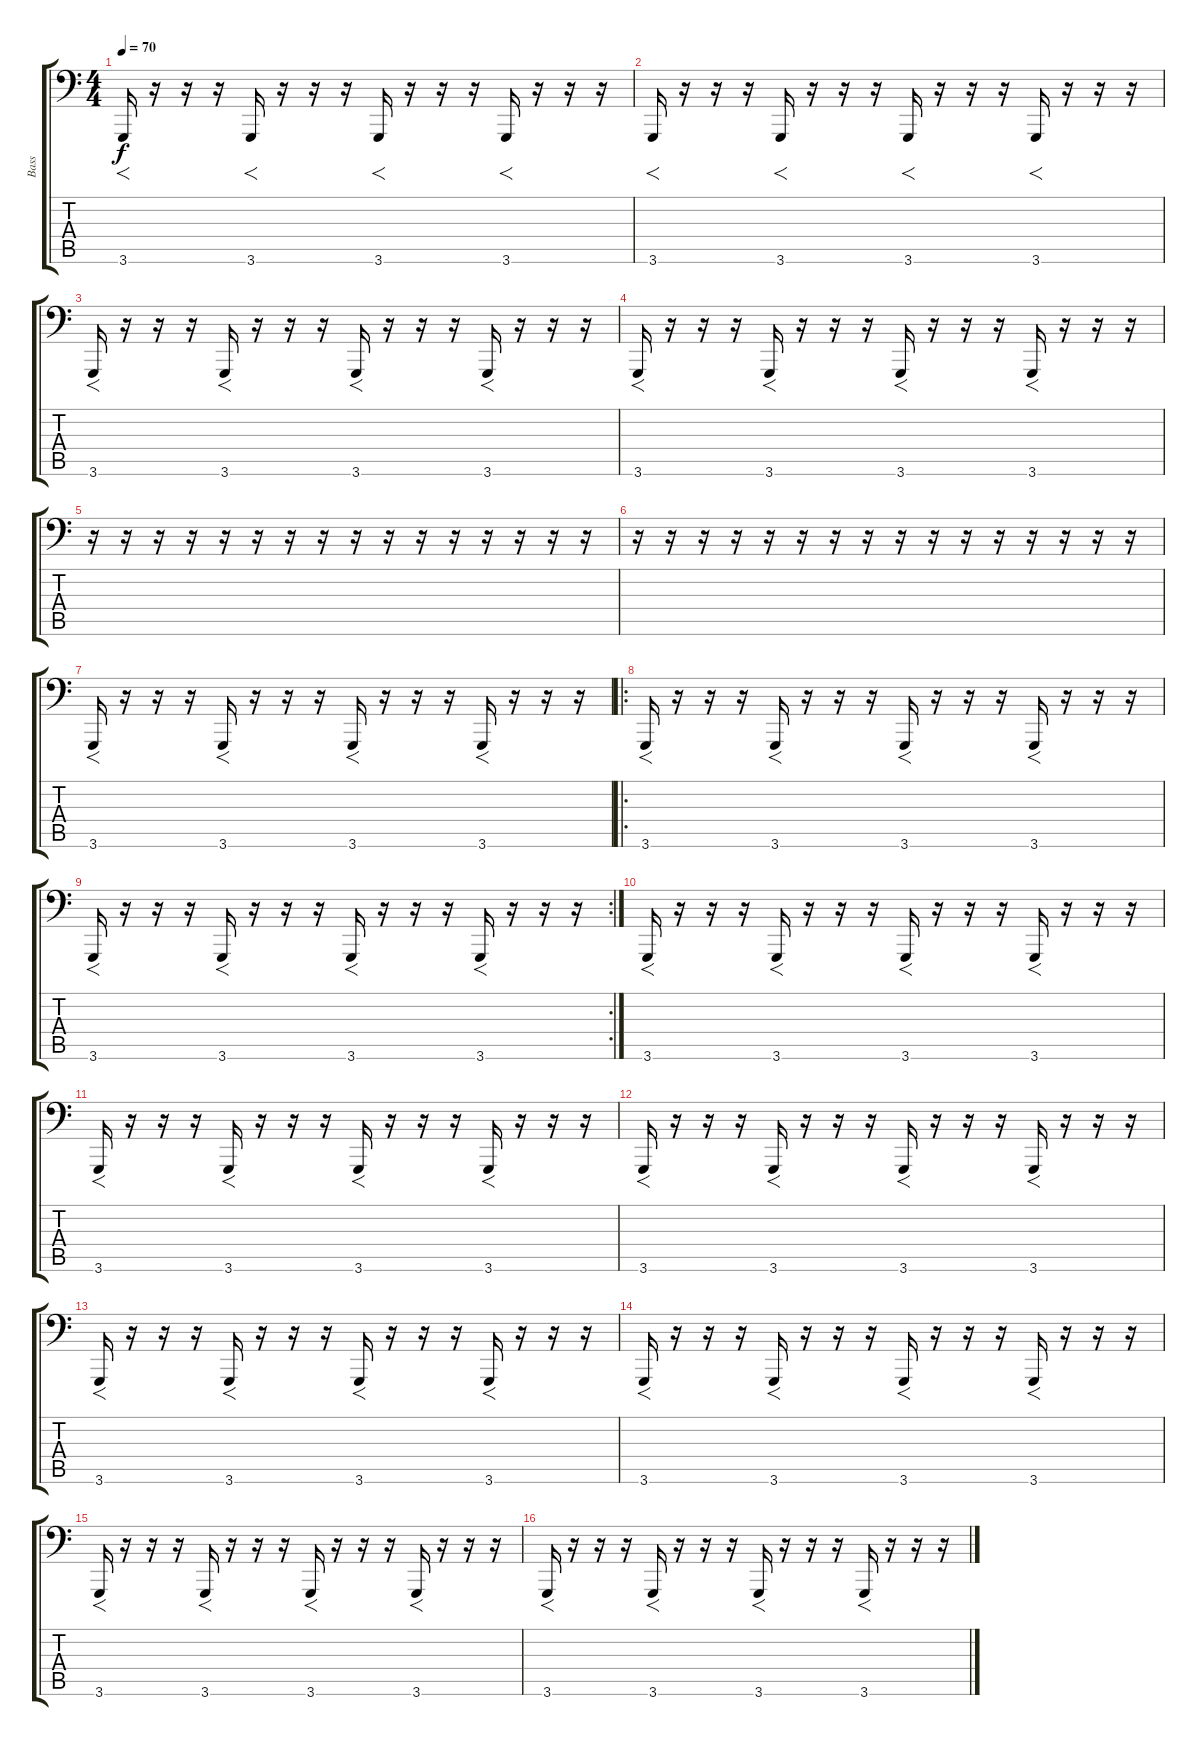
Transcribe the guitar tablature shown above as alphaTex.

\track ("Bass" "Bass") {instrument lead2sawtooth}
\staff {score tabs}
\tuning (E3 B2 G2 D2 A1 E1) {hide}
\ts (4 4)
\tempo 70
\clef f4
\ks c
3.6.16{f dy f} r.16 r.16 r.16 3.6.16{f} r.16 r.16 r.16 3.6.16{f} r.16 r.16 r.16 3.6.16{f} r.16 r.16 r.16 |
3.6.16{f} r.16 r.16 r.16 3.6.16{f} r.16 r.16 r.16 3.6.16{f} r.16 r.16 r.16 3.6.16{f} r.16 r.16 r.16 |
3.6.16{f} r.16 r.16 r.16 3.6.16{f} r.16 r.16 r.16 3.6.16{f} r.16 r.16 r.16 3.6.16{f} r.16 r.16 r.16 |
3.6.16{f volume 0} r.16 r.16 r.16 3.6.16{f} r.16 r.16 r.16 3.6.16{f} r.16 r.16 r.16 3.6.16{f} r.16 r.16 r.16 |
r.16 r.16 r.16 r.16 r.16 r.16 r.16 r.16 r.16 r.16 r.16 r.16 r.16 r.16 r.16 r.16 |
r.16 r.16 r.16 r.16 r.16 r.16 r.16 r.16 r.16 r.16 r.16 r.16 r.16{volume 16} r.16 r.16 r.16 |
3.6.16{f} r.16 r.16 r.16 3.6.16{f} r.16 r.16 r.16 3.6.16{f} r.16 r.16 r.16 3.6.16{f} r.16 r.16 r.16 |
\ro
3.6.16{f} r.16 r.16 r.16 3.6.16{f} r.16 r.16 r.16 3.6.16{f} r.16 r.16 r.16 3.6.16{f} r.16 r.16 r.16 |
\rc 2
3.6.16{f} r.16 r.16 r.16 3.6.16{f} r.16 r.16 r.16 3.6.16{f} r.16 r.16 r.16 3.6.16{f} r.16 r.16 r.16 |
3.6.16{f} r.16 r.16 r.16 3.6.16{f} r.16 r.16 r.16 3.6.16{f} r.16 r.16 r.16 3.6.16{f} r.16 r.16 r.16 |
3.6.16{f} r.16 r.16 r.16 3.6.16{f} r.16 r.16 r.16 3.6.16{f} r.16 r.16 r.16 3.6.16{f} r.16 r.16 r.16 |
3.6.16{f} r.16 r.16 r.16 3.6.16{f} r.16 r.16 r.16 3.6.16{f} r.16 r.16 r.16 3.6.16{f} r.16 r.16 r.16 |
3.6.16{f} r.16 r.16 r.16 3.6.16{f} r.16 r.16 r.16 3.6.16{f} r.16 r.16 r.16 3.6.16{f} r.16 r.16 r.16 |
3.6.16{f} r.16 r.16 r.16 3.6.16{f} r.16 r.16 r.16 3.6.16{f} r.16 r.16 r.16 3.6.16{f} r.16 r.16 r.16 |
3.6.16{f} r.16 r.16 r.16 3.6.16{f} r.16 r.16 r.16 3.6.16{f} r.16 r.16 r.16 3.6.16{f} r.16 r.16 r.16 |
3.6.16{f} r.16 r.16 r.16 3.6.16{f} r.16 r.16 r.16 3.6.16{f} r.16 r.16 r.16 3.6.16{f} r.16 r.16 r.16
